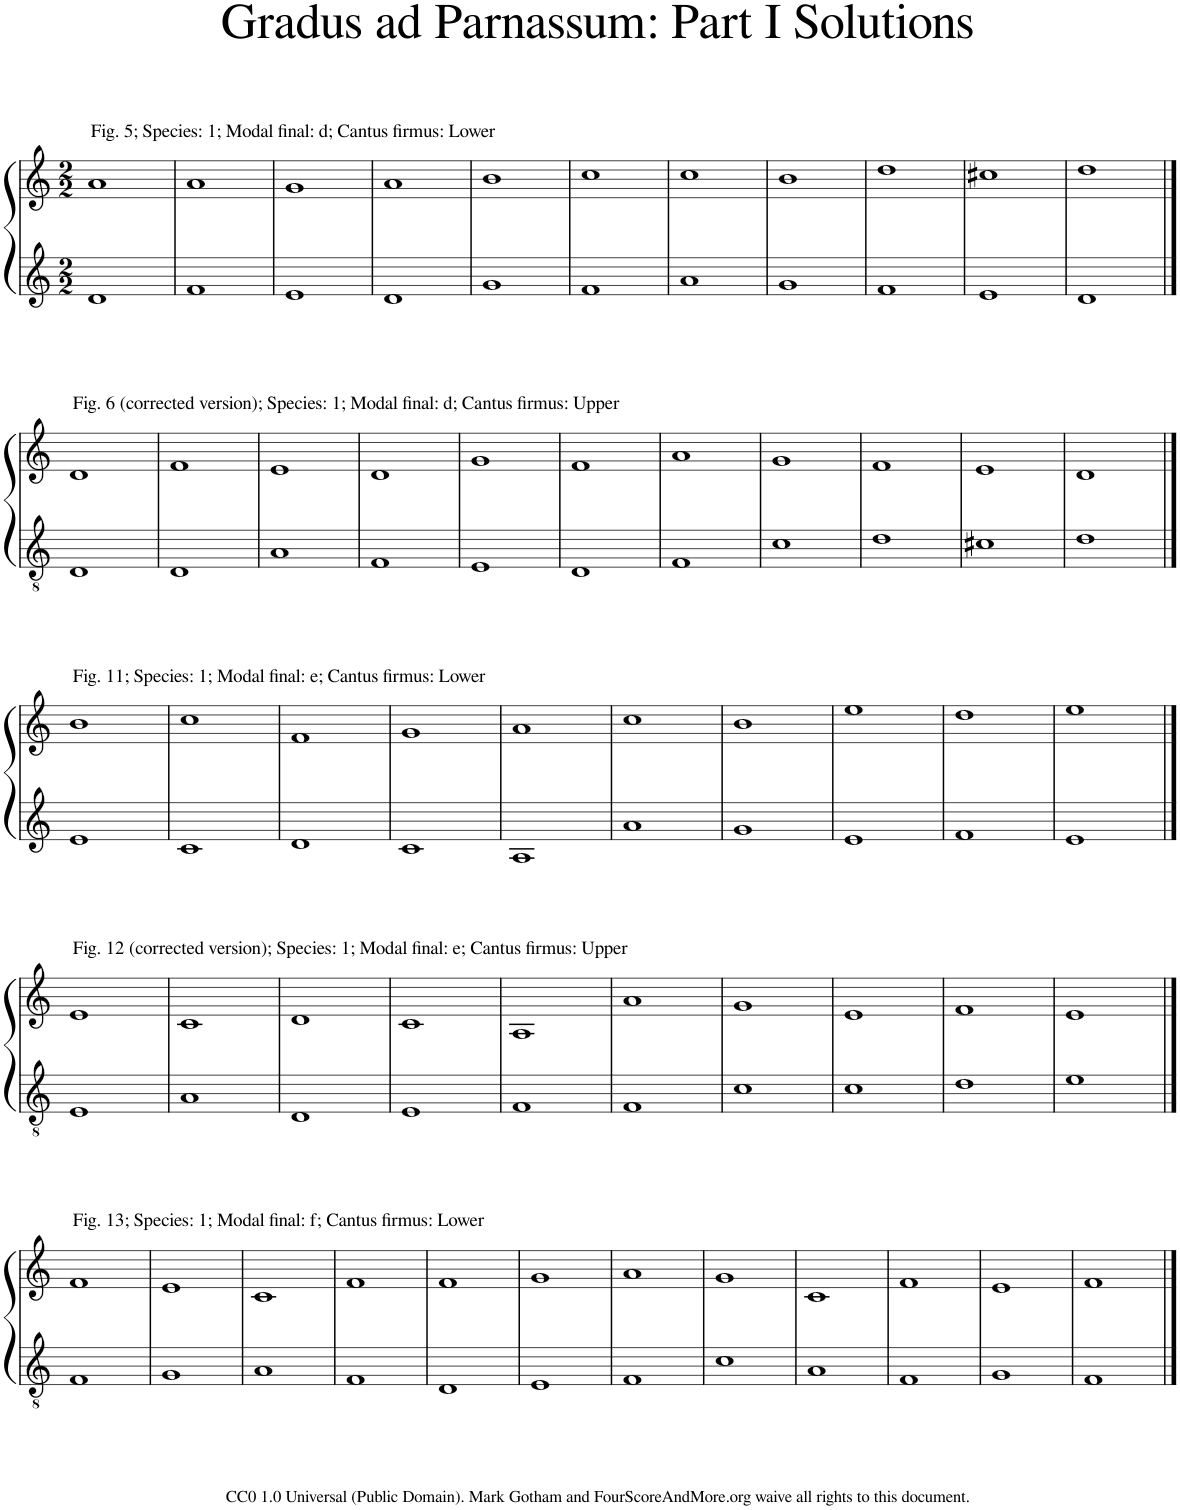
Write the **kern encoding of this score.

**kern	**kern
*part2	*part1
*staff2	*staff1
*I"Piano	*I"Piano
*I'Pno	*I'Pno
*clefG2	*clefG2
*k[]	*k[]
*M2/2	*M2/2
=1	=1
!	!LO:TX:a:t=Fig. 5; Species&colon; 1; Modal final&colon; d; Cantus firmus&colon; Lower
1d	1a
=2	=2
1f	1a
=3	=3
1e	1g
=4	=4
1d	1a
=5	=5
1g	1b
=6	=6
1f	1cc
=7	=7
1a	1cc
=8	=8
1g	1b
=9	=9
1f	1dd
=10	=10
1e	1cc#X
=11	=11
1d	1dd
!!LO:LB:g=z
==12	==12
*clefGv2	*
!	!LO:TX:a:t=Fig. 6 (corrected version); Species&colon; 1; Modal final&colon; d; Cantus firmus&colon; Upper
1D	1d
=13	=13
1D	1f
=14	=14
1A	1e
=15	=15
1F	1d
=16	=16
1E	1g
=17	=17
1D	1f
=18	=18
1F	1a
=19	=19
1c	1g
=20	=20
1d	1f
=21	=21
1c#X	1e
=22	=22
1d	1d
!!LO:LB:g=z
==23	==23
*clefG2	*
!	!LO:TX:a:t=Fig. 11; Species&colon; 1; Modal final&colon; e; Cantus firmus&colon; Lower
1e	1b
=24	=24
1c	1cc
=25	=25
1d	1f
=26	=26
1c	1g
=27	=27
1A	1a
=28	=28
1a	1cc
=29	=29
1g	1b
=30	=30
1e	1ee
=31	=31
1f	1dd
=32	=32
1e	1ee
!!LO:LB:g=z
==33	==33
*clefGv2	*
!	!LO:TX:a:t=Fig. 12 (corrected version); Species&colon; 1; Modal final&colon; e; Cantus firmus&colon; Upper
1E	1e
=34	=34
1A	1c
=35	=35
1D	1d
=36	=36
1E	1c
=37	=37
1F	1A
=38	=38
1F	1a
=39	=39
1c	1g
=40	=40
1c	1e
=41	=41
1d	1f
=42	=42
1e	1e
!!LO:LB:g=z
==43	==43
!	!LO:TX:a:t=Fig. 13; Species&colon; 1; Modal final&colon; f; Cantus firmus&colon; Lower
1F	1f
=44	=44
1G	1e
=45	=45
1A	1c
=46	=46
1F	1f
=47	=47
1D	1f
=48	=48
1E	1g
=49	=49
1F	1a
=50	=50
1c	1g
=51	=51
1A	1c
=52	=52
1F	1f
=53	=53
1G	1e
=54	=54
1F	1f
==	==
*-	*-
